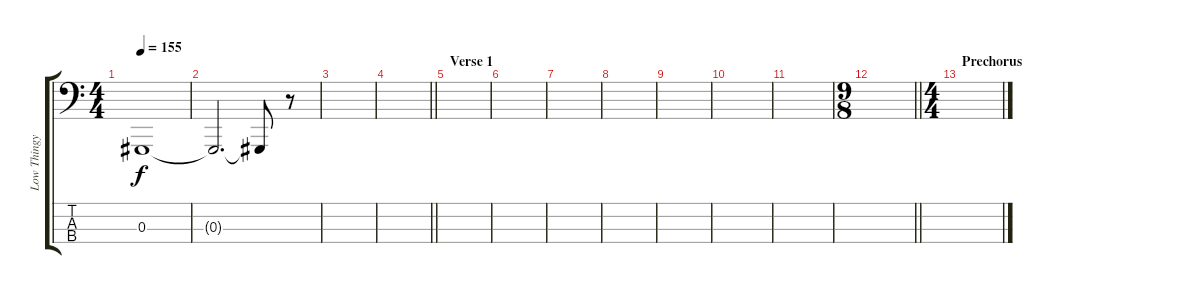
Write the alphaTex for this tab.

\track ("Low Thingy" "Low Thingy") {instrument pad2warm}
\staff {score tabs}
\tuning (Gb2 Db2 Ab1 Db1) {hide}
\ts (4 4)
\section ("" "")
\tempo 155
\clef f4
\ks c
0.3.1{dy f} |
0.3{t}.2{d} 0.3{t}.8 r.8 |
|
\barLineRight lightlight
|
\section ("" "Verse 1")
|
|
|
|
|
|
|
\ts (9 8)
\barLineRight lightlight
|
\ts (4 4)
\section ("" "Prechorus")
